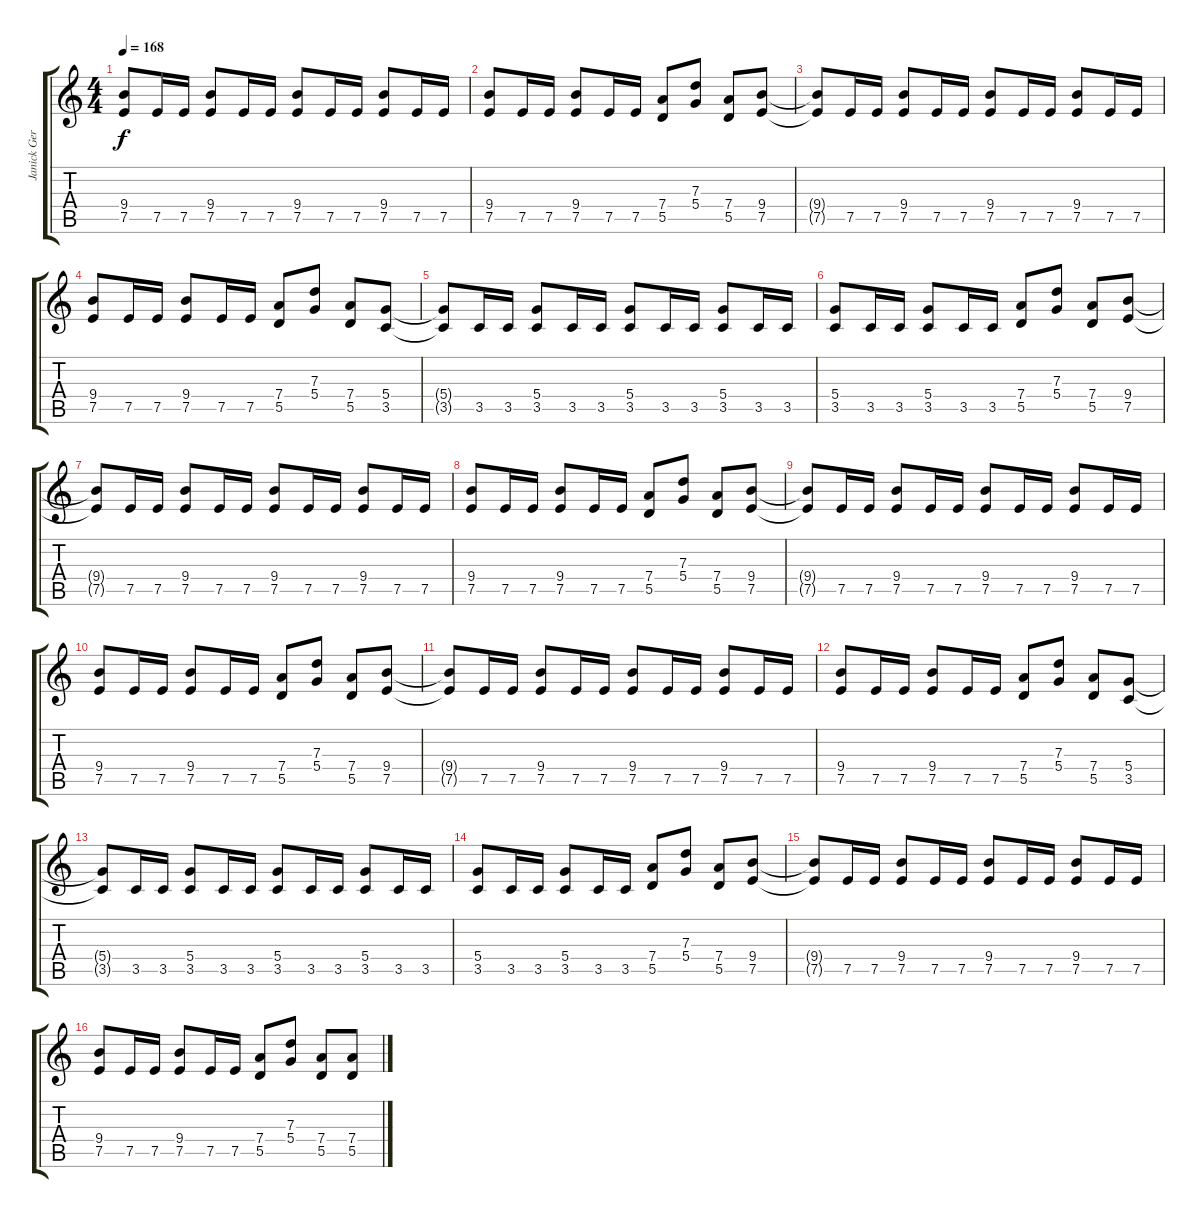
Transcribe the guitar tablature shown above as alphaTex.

\track ("Janick Gers" "Janick Ger") {instrument overdrivenguitar}
\staff {score tabs}
\tuning (E4 B3 G3 D3 A2 E2) {hide}
\ts (4 4)
\tempo 168
\clef g2
\ks c
(9.4{t} 7.5{t}).8{dy f} 7.5.16 7.5.16 (9.4 7.5).8 7.5.16 7.5.16 (9.4 7.5).8 7.5.16 7.5.16 (9.4 7.5).8 7.5.16 7.5.16 |
(9.4 7.5).8 7.5.16 7.5.16 (9.4 7.5).8 7.5.16 7.5.16 (7.4 5.5).8 (7.3 5.4).8 (7.4 5.5).8 (9.4 7.5).8 |
(9.4{t} 7.5{t}).8 7.5.16 7.5.16 (9.4 7.5).8 7.5.16 7.5.16 (9.4 7.5).8 7.5.16 7.5.16 (9.4 7.5).8 7.5.16 7.5.16 |
(9.4 7.5).8 7.5.16 7.5.16 (9.4 7.5).8 7.5.16 7.5.16 (7.4 5.5).8 (7.3 5.4).8 (7.4 5.5).8 (5.4 3.5).8 |
(5.4{t} 3.5{t}).8 3.5.16 3.5.16 (5.4 3.5).8 3.5.16 3.5.16 (5.4 3.5).8 3.5.16 3.5.16 (5.4 3.5).8 3.5.16 3.5.16 |
(5.4 3.5).8 3.5.16 3.5.16 (5.4 3.5).8 3.5.16 3.5.16 (7.4 5.5).8 (7.3 5.4).8 (7.4 5.5).8 (9.4 7.5).8 |
(9.4{t} 7.5{t}).8 7.5.16 7.5.16 (9.4 7.5).8 7.5.16 7.5.16 (9.4 7.5).8 7.5.16 7.5.16 (9.4 7.5).8 7.5.16 7.5.16 |
(9.4 7.5).8 7.5.16 7.5.16 (9.4 7.5).8 7.5.16 7.5.16 (7.4 5.5).8 (7.3 5.4).8 (7.4 5.5).8 (9.4 7.5).8 |
(9.4{t} 7.5{t}).8 7.5.16 7.5.16 (9.4 7.5).8 7.5.16 7.5.16 (9.4 7.5).8 7.5.16 7.5.16 (9.4 7.5).8 7.5.16 7.5.16 |
(9.4 7.5).8 7.5.16 7.5.16 (9.4 7.5).8 7.5.16 7.5.16 (7.4 5.5).8 (7.3 5.4).8 (7.4 5.5).8 (9.4 7.5).8 |
(9.4{t} 7.5{t}).8 7.5.16 7.5.16 (9.4 7.5).8 7.5.16 7.5.16 (9.4 7.5).8 7.5.16 7.5.16 (9.4 7.5).8 7.5.16 7.5.16 |
(9.4 7.5).8 7.5.16 7.5.16 (9.4 7.5).8 7.5.16 7.5.16 (7.4 5.5).8 (7.3 5.4).8 (7.4 5.5).8 (5.4 3.5).8 |
(5.4{t} 3.5{t}).8 3.5.16 3.5.16 (5.4 3.5).8 3.5.16 3.5.16 (5.4 3.5).8 3.5.16 3.5.16 (5.4 3.5).8 3.5.16 3.5.16 |
(5.4 3.5).8 3.5.16 3.5.16 (5.4 3.5).8 3.5.16 3.5.16 (7.4 5.5).8 (7.3 5.4).8 (7.4 5.5).8 (9.4 7.5).8 |
(9.4{t} 7.5{t}).8 7.5.16 7.5.16 (9.4 7.5).8 7.5.16 7.5.16 (9.4 7.5).8 7.5.16 7.5.16 (9.4 7.5).8 7.5.16 7.5.16 |
(9.4 7.5).8 7.5.16 7.5.16 (9.4 7.5).8 7.5.16 7.5.16 (7.4 5.5).8 (7.3 5.4).8 (7.4 5.5).8 (7.4 5.5).8
